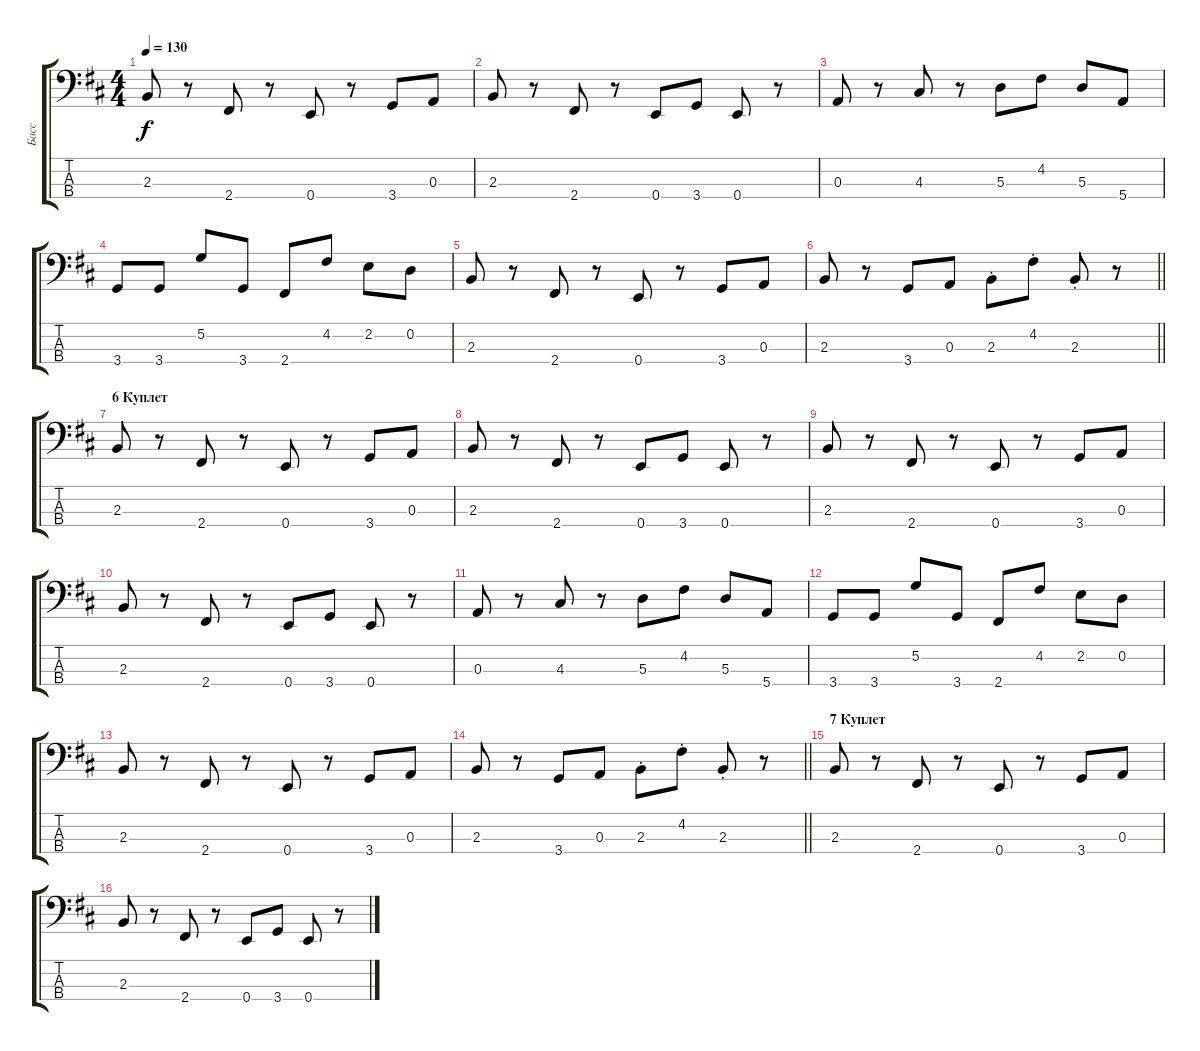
\track ("Басс" "Басс") {instrument electricbassfinger}
\staff {score tabs}
\tuning (G2 D2 A1 E1) {hide}
\ts (4 4)
\tempo 130
\clef f4
\ks bminor
2.3.8{dy f} r.8 2.4.8 r.8 0.4.8 r.8 3.4.8 0.3.8 |
2.3.8 r.8 2.4.8 r.8 0.4.8 3.4.8 0.4.8 r.8 |
0.3.8 r.8 4.3.8 r.8 5.3.8 4.2.8 5.3.8 5.4.8 |
3.4.8 3.4.8 5.2.8 3.4.8 2.4.8 4.2.8 2.2.8 0.2.8 |
2.3.8 r.8 2.4.8 r.8 0.4.8 r.8 3.4.8 0.3.8 |
\barLineRight lightlight
2.3.8 r.8 3.4.8 0.3.8 2.3{st}.8 4.2{st}.8 2.3{st}.8 r.8 |
\section ("" "6 Куплет")
2.3.8 r.8 2.4.8 r.8 0.4.8 r.8 3.4.8 0.3.8 |
2.3.8 r.8 2.4.8 r.8 0.4.8 3.4.8 0.4.8 r.8 |
2.3.8 r.8 2.4.8 r.8 0.4.8 r.8 3.4.8 0.3.8 |
2.3.8 r.8 2.4.8 r.8 0.4.8 3.4.8 0.4.8 r.8 |
0.3.8 r.8 4.3.8 r.8 5.3.8 4.2.8 5.3.8 5.4.8 |
3.4.8 3.4.8 5.2.8 3.4.8 2.4.8 4.2.8 2.2.8 0.2.8 |
2.3.8 r.8 2.4.8 r.8 0.4.8 r.8 3.4.8 0.3.8 |
\barLineRight lightlight
2.3.8 r.8 3.4.8 0.3.8 2.3{st}.8 4.2{st}.8 2.3{st}.8 r.8 |
\section ("" "7 Куплет")
2.3.8 r.8 2.4.8 r.8 0.4.8 r.8 3.4.8 0.3.8 |
2.3.8 r.8 2.4.8 r.8 0.4.8 3.4.8 0.4.8 r.8
